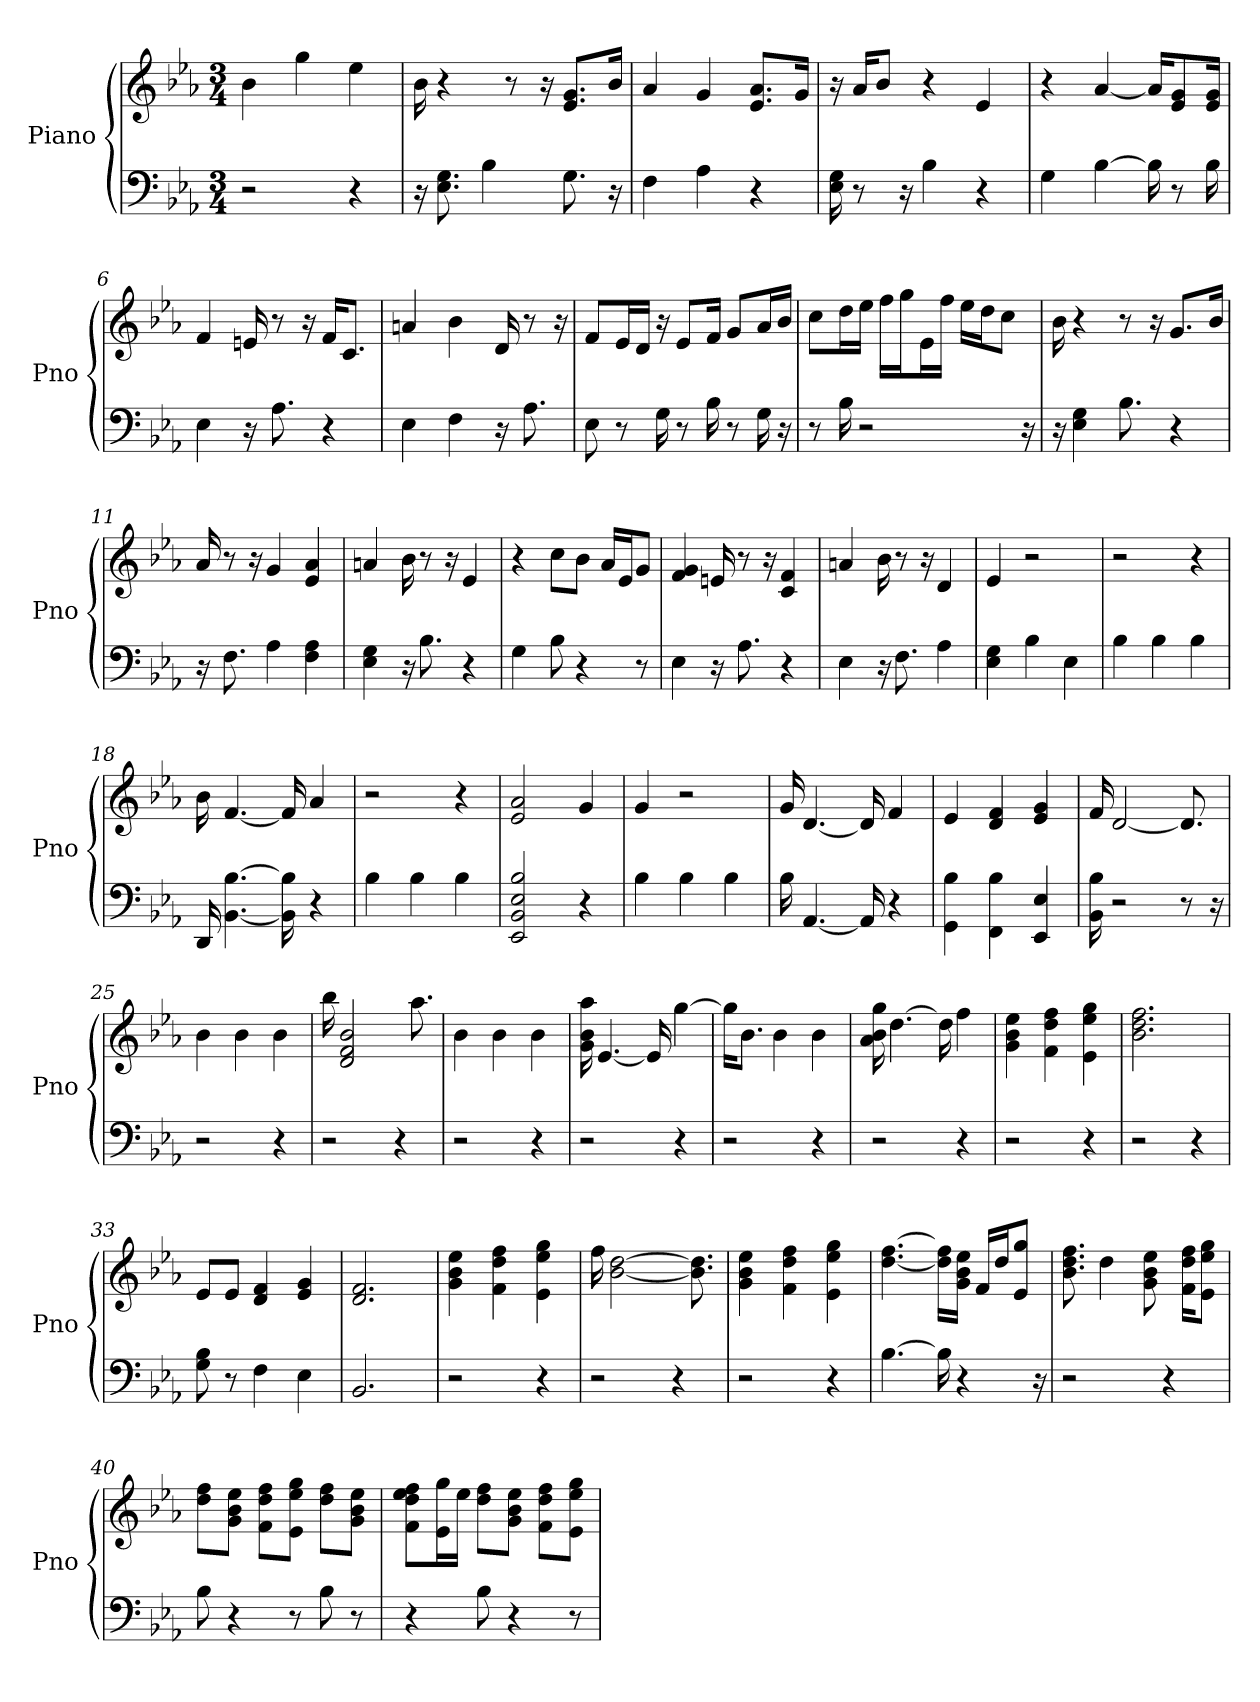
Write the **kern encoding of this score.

**kern	**kern
*part1	*part1
*staff2	*staff1
*I"Piano	*
*I'Pno	*
*clefF4	*clefG2
*k[b-e-a-]	*k[b-e-a-]
*E-:	*E-:
*M3/4	*M3/4
*MM154	*MM154
=1	=1
2r	4b-
.	4gg
4r	4ee-
=2	=2
16r	16b-
8.G 8.E-	4r
4B-	.
.	8r
.	16r
8.G	8.g/ 8.e-/L
16r	16b-/Jk
=3	=3
4F	4a-
4A-	4g
4r	8.a-/ 8.e-/L
.	16g/Jk
=4	=4
16G 16E-	16r
8r	16a-/KL
.	8b-/J
16r	.
4B-	4r
4r	4e-
=5	=5
4G	4r
[4B-	[4a-
16B-]	16a-/KL]
8r	8g/ 8e-/
16B-	16e-/ 16g/Jk
=6	=6
4E-	4f
16r	16e
8.A-	8r
.	16r
4r	16f/KL
.	8.c/J
=7	=7
4E-	4a
4F	4b-
16r	16d
8.A-	8r
.	16r
=8	=8
8E-	8f/L
8r	16e-/L
.	16d/JJ
16G	16r
8r	8e-/L
16B-	16f/Jk
8r	8g/L
16G	16a-/L
16r	16b-/JJ
=9	=9
8r	8cc\L
16B-	16dd\L
2r	16ee-\JJ
.	16ff\LL
.	16gg\J
.	16e-\L
.	16ff\JJ
.	16ee-\LL
.	16dd\J
.	8cc\J
16r	.
=10	=10
16r	16b-
4G 4E-	4r
8.B-	8r
.	16r
4r	8.g/L
.	16b-/Jk
=11	=11
16r	16a-
8.F	8r
.	16r
4A-	4g
4A- 4F	4e- 4a-
=12	=12
4E- 4G	4a
16r	16b-
8.B-	8r
.	16r
4r	4e-
=13	=13
4G	4r
8B-	8cc\L
4r	8b-\J
.	16a-/LL
.	16e-/J
8r	8g/J
=14	=14
4E-	4g 4f
16r	16e
8.A-	8r
.	16r
4r	4f 4c
=15	=15
4E-	4a
16r	16b-
8.F	8r
.	16r
4A-	4d
=16	=16
4E- 4G	4e-
4B-	2r
4E-	.
=17	=17
4B-	2r
4B-	.
4B-	4r
=18	=18
16DD	16b-
[4.BB- [4.B-	[4.f
16BB-] 16B-]	16f]
4r	4a-
=19	=19
4B-	2r
4B-	.
4B-	4r
=20	=20
2BB- 2EE- 2B- 2E-	2a- 2e-
4r	4g
=21	=21
4B-	4g
4B-	2r
4B-	.
=22	=22
16B-	16g
[4.AA-	[4.d
16AA-]	16d]
4r	4f
=23	=23
4B- 4GG	4e-
4B- 4FF	4f 4d
4EE- 4E-	4g 4e-
=24	=24
16B- 16BB-	16f
2r	[2d
8r	8.d]
16r	.
=25	=25
2r	4b-
.	4b-
4r	4b-
=26	=26
2r	16bb-
.	2d 2b- 2f
4r	.
.	8.aa-
=27	=27
2r	4b-
.	4b-
4r	4b-
=28	=28
2r	16b- 16aa- 16g
.	[4.e-
.	16e-]
4r	[4gg
=29	=29
2r	16gg\KL]
.	8.b-\J
.	4b-
4r	4b-
=30	=30
2r	16b- 16gg 16a-
.	[4.dd
.	16dd]
4r	4ff
=31	=31
2r	4b- 4g 4ee-
.	4dd 4ff 4f
4r	4ee- 4gg 4e-
=32	=32
2r	2.ff 2.dd 2.b-
4r	.
=33	=33
8B- 8G	8e-/L
8r	8e-/J
4F	4d 4f
4E-	4e- 4g
=34	=34
2.BB-	2.d 2.f
=35	=35
2r	4ee- 4b- 4g
.	4ff 4f 4dd
4r	4gg 4ee- 4e-
=36	=36
2r	16ff
.	[2dd [2b-
4r	.
.	8.dd] 8.b-]
=37	=37
2r	4ee- 4b- 4g
.	4ff 4dd 4f
4r	4gg 4ee- 4e-
=38	=38
[4.B-	[4.ff [4.dd
16B-]	16ff]\ 16dd]\LL
4r	16b-\ 16ee-\ 16g\JJ
.	16f/LL
.	16dd/J
.	8gg/ 8e-/J
16r	.
=39	=39
2r	8.b- 8.dd 8.ff
.	4dd
.	8b- 8g 8ee-
4r	.
.	16f\ 16dd\ 16ff\KL
.	8ee-\ 8e-\ 8gg\J
=40	=40
8B-	8dd\ 8ff\L
4r	8b-\ 8ee-\ 8g\J
.	8ff\ 8f\ 8dd\L
8r	8ee-\ 8e-\ 8gg\J
8B-	8dd\ 8ff\L
8r	8g\ 8b-\ 8ee-\J
=41	=41
4r	8f\ 8dd\ 8ee-\ 8ff\L
.	16e-\ 16gg\L
.	16ee-\JJ
8B-	8dd\ 8ff\L
4r	8g\ 8ee-\ 8b-\J
.	8dd\ 8ff\ 8f\L
8r	8e-\ 8ee-\ 8gg\J
=	=
*-	*-
